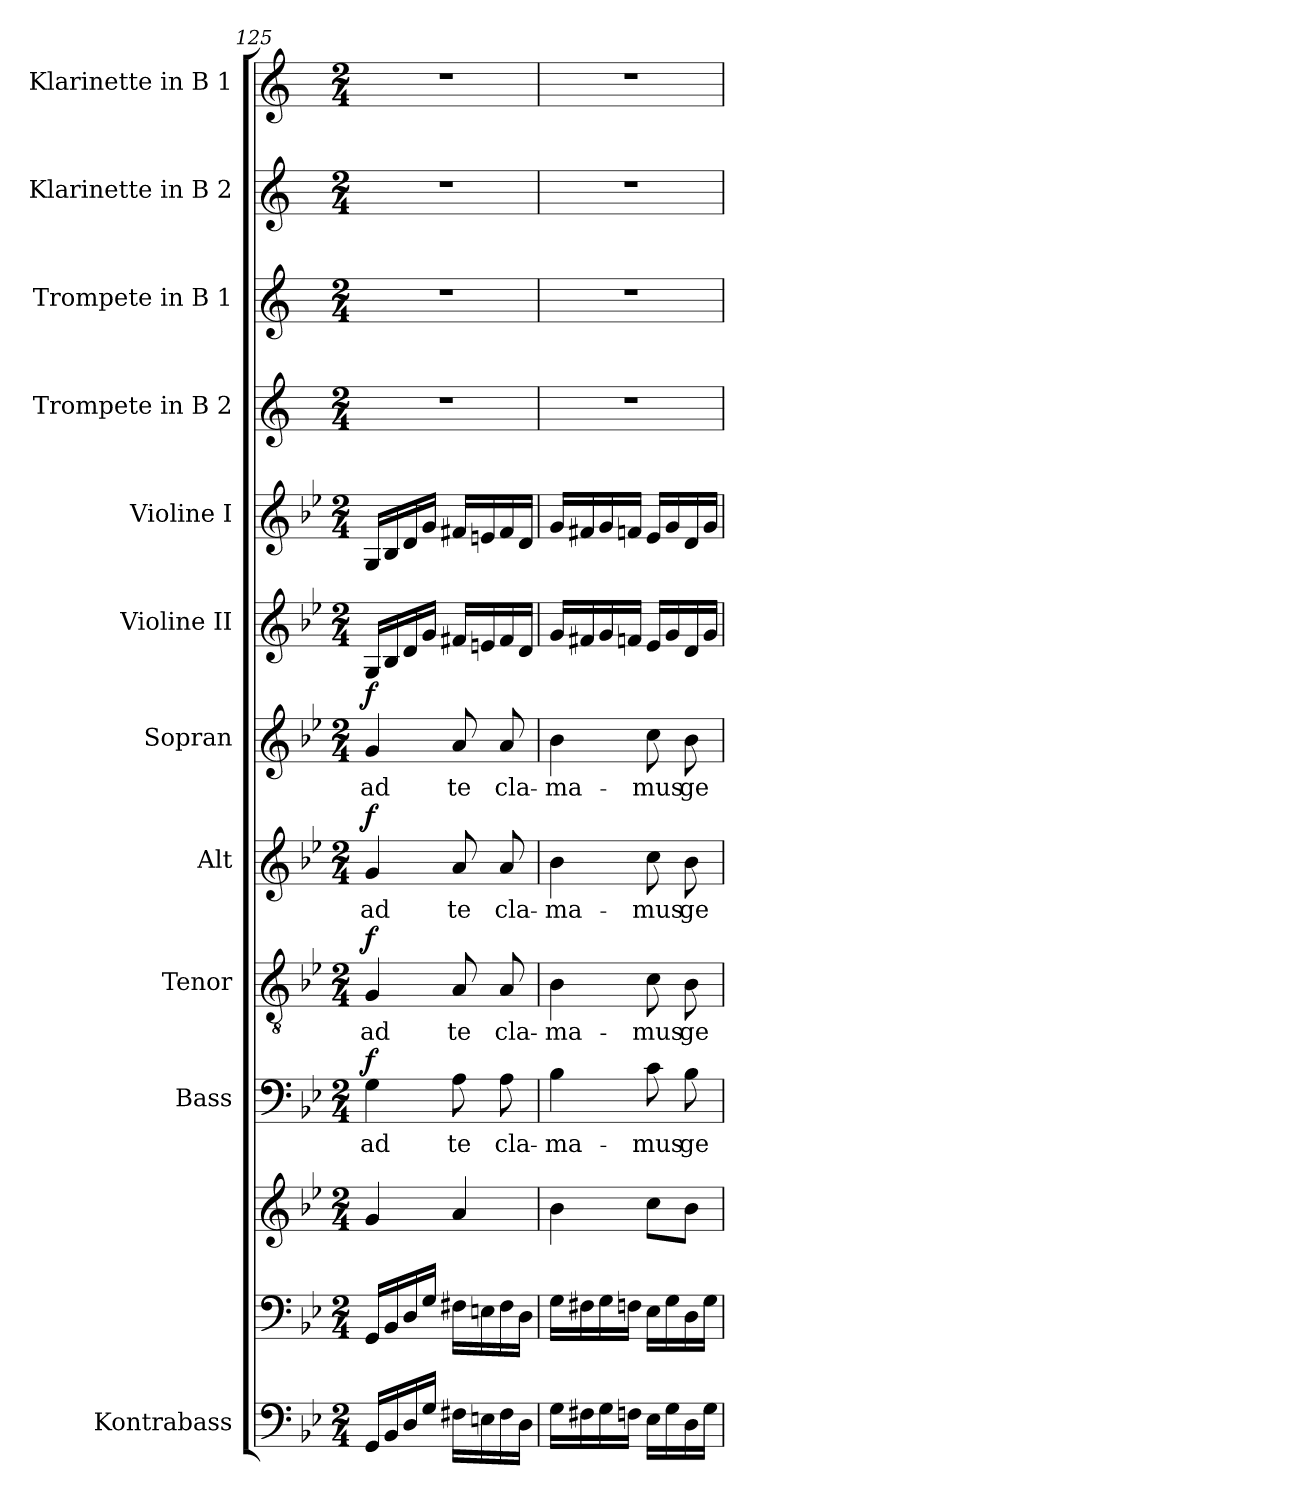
**kern	**kern	**kern	**kern	**text	**dynam	**kern	**text	**dynam	**kern	**text	**dynam	**kern	**text	**dynam	**kern	**kern	**kern	**kern	**kern	**kern
*part12	*part11	*part11	*part10	*part10	*part10	*part9	*part9	*part9	*part8	*part8	*part8	*part7	*part7	*part7	*part6	*part5	*part4	*part3	*part2	*part1
*staff13	*staff12	*staff11	*staff10	*staff10	*staff10	*staff9	*staff9	*staff9	*staff8	*staff8	*staff8	*staff7	*staff7	*staff7	*staff6	*staff5	*staff4	*staff3	*staff2	*staff1
*I"Kontrabass	*	*	*I"Bass	*	*	*I"Tenor	*	*	*I"Alt	*	*	*I"Sopran	*	*	*I"Violine II	*I"Violine I	*I"Trompete in B 2	*I"Trompete in B 1	*I"Klarinette in B 2	*I"Klarinette in B 1
*I'Kb.	*	*	*I'B	*	*	*I'T	*	*	*I'A	*	*	*I'S	*	*	*I'Vl. II	*I'Vl. I	*	*	*	*
*clefF4	*clefF4	*clefG2	*clefF4	*	*	*clefGv2	*	*	*clefG2	*	*	*clefG2	*	*	*clefG2	*clefG2	*clefG2	*clefG2	*clefG2	*clefG2
*ITrd7c12	*	*	*	*	*	*	*	*	*	*	*	*	*	*	*	*	*ITrd1c2	*ITrd1c2	*ITrd1c2	*ITrd1c2
*k[b-e-]	*k[b-e-]	*k[b-e-]	*k[b-e-]	*	*	*k[b-e-]	*	*	*k[b-e-]	*	*	*k[b-e-]	*	*	*k[b-e-]	*k[b-e-]	*k[b-e-]	*k[b-e-]	*k[b-e-]	*k[b-e-]
*B-:	*B-:	*B-:	*B-:	*	*	*B-:	*	*	*B-:	*	*	*B-:	*	*	*B-:	*B-:	*B-:	*B-:	*B-:	*B-:
*M2/4	*M2/4	*M2/4	*M2/4	*	*	*M2/4	*	*	*M2/4	*	*	*M2/4	*	*	*M2/4	*M2/4	*M2/4	*M2/4	*M2/4	*M2/4
=125	=125	=125	=125	=125	=125	=125	=125	=125	=125	=125	=125	=125	=125	=125	=125	=125	=125	=125	=125	=125
!	!	!	!	!LO:LY:b	!LO:DY:a	!	!LO:LY:b	!LO:DY:a	!	!LO:LY:b	!LO:DY:a	!	!LO:LY:b	!LO:DY:a	!	!	!	!	!	!
16GGG/LL	16GG/LL	4g/	4G\	ad	f	4G/	ad	f	4g/	ad	f	4g/	ad	f	16G/LL	16G/LL	2r	2r	2r	2r
16BBB-/	16BB-/	.	.	.	.	.	.	.	.	.	.	.	.	.	16B-/	16B-/	.	.	.	.
16DD/	16D/	.	.	.	.	.	.	.	.	.	.	.	.	.	16d/	16d/	.	.	.	.
16GG/JJ	16G/JJ	.	.	.	.	.	.	.	.	.	.	.	.	.	16g/JJ	16g/JJ	.	.	.	.
!	!	!	!	!LO:LY:b	!	!	!LO:LY:b	!	!	!LO:LY:b	!	!	!LO:LY:b	!	!	!	!	!	!	!
16FF#X\LL	16F#X\LL	4a/	8A\	te	.	8A/	te	.	8a/	te	.	8a/	te	.	16f#X/LL	16f#X/LL	.	.	.	.
16EEn\	16En\	.	.	.	.	.	.	.	.	.	.	.	.	.	16en/	16en/	.	.	.	.
!	!	!	!	!LO:LY:b	!	!	!LO:LY:b	!	!	!LO:LY:b	!	!	!LO:LY:b	!	!	!	!	!	!	!
16FF#\	16F#\	.	8A\	cla-	.	8A/	cla-	.	8a/	cla-	.	8a/	cla-	.	16f#/	16f#/	.	.	.	.
16DD\JJ	16D\JJ	.	.	.	.	.	.	.	.	.	.	.	.	.	16d/JJ	16d/JJ	.	.	.	.
=126	=126	=126	=126	=126	=126	=126	=126	=126	=126	=126	=126	=126	=126	=126	=126	=126	=126	=126	=126	=126
!	!	!	!	!LO:LY:b	!	!	!LO:LY:b	!	!	!LO:LY:b	!	!	!LO:LY:b	!	!	!	!	!	!	!
16GG\LL	16G\LL	4b-\	4B-\	-ma-	.	4B-\	-ma-	.	4b-\	-ma-	.	4b-\	-ma-	.	16g/LL	16g/LL	2r	2r	2r	2r
16FF#X\	16F#X\	.	.	.	.	.	.	.	.	.	.	.	.	.	16f#X/	16f#X/	.	.	.	.
16GG\	16G\	.	.	.	.	.	.	.	.	.	.	.	.	.	16g/	16g/	.	.	.	.
16FFn\JJ	16Fn\JJ	.	.	.	.	.	.	.	.	.	.	.	.	.	16fn/JJ	16fn/JJ	.	.	.	.
!	!	!	!	!LO:LY:b	!	!	!LO:LY:b	!	!	!LO:LY:b	!	!	!LO:LY:b	!	!	!	!	!	!	!
16EE-\LL	16E-\LL	8cc\L	8c\	-mus	.	8c\	-mus	.	8cc\	-mus	.	8cc\	-mus	.	16e-/LL	16e-/LL	.	.	.	.
16GG\	16G\	.	.	.	.	.	.	.	.	.	.	.	.	.	16g/	16g/	.	.	.	.
!	!	!	!	!LO:LY:b	!	!	!LO:LY:b	!	!	!LO:LY:b	!	!	!LO:LY:b	!	!	!	!	!	!	!
16DD\	16D\	8b-\J	8B-\	ge-	.	8B-\	ge-	.	8b-\	ge-	.	8b-\	ge-	.	16d/	16d/	.	.	.	.
16GG\JJ	16G\JJ	.	.	.	.	.	.	.	.	.	.	.	.	.	16g/JJ	16g/JJ	.	.	.	.
=	=	=	=	=	=	=	=	=	=	=	=	=	=	=	=	=	=	=	=	=
*-	*-	*-	*-	*-	*-	*-	*-	*-	*-	*-	*-	*-	*-	*-	*-	*-	*-	*-	*-	*-
